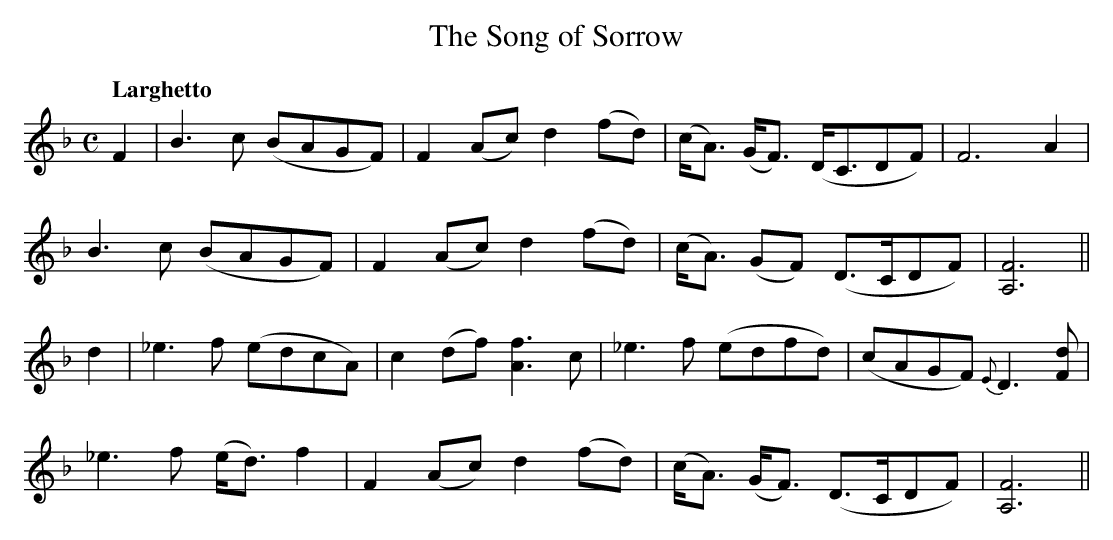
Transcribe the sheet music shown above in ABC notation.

X:1
T:Song of Sorrow, The
M:C
L:1/8
Q:"Larghetto"
K:F
F2|B3c (BAGF)|F2 (Ac) d2 (fd)|(c<A) (G<F) (D<CDF)|F6 A2|
B3c (BAGF)|F2 (Ac) d2 (fd)|(c<A) (GF) (D>CDF)|[A,6F6]||
d2|_e3f (edcA)|c2 (df) [A3f3]c|_e3f (edfd)|(cAGF) {E}D3[Fd]|
_e3f (e<d) f2|F2 (Ac) d2 (fd)|(c<A) (G<F) (D>CDF)|[A,6F6]||
